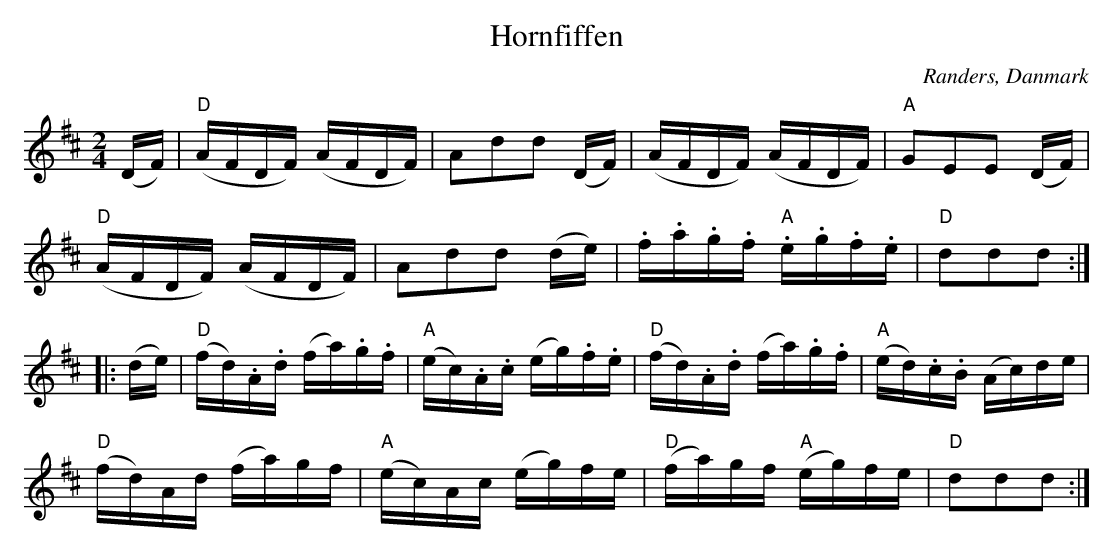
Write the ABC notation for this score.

X:1
T:Hornfiffen
O:Randers, Danmark
M:2/4
L:1/16
K:D
(DF)|"D"(AFDF) (AFDF)|A2d2d2 (DF)|(AFDF) (AFDF)|"A"G2E2E2 (DF)|
"D"(AFDF) (AFDF)|A2d2d2 (de)|.f.a.g.f "A".e.g.f.e|"D"d2d2d2:|
|:(de)|"D"(fd).A.d (fa).g.f|"A"(ec).A.c (eg).f.e|"D"(fd).A.d (fa).g.f|"A"(ed).c.B (Ac)de|
"D"(fd)Ad (fa)gf|"A"(ec)Ac (eg)fe|"D"(fa)gf "A"(eg)fe|"D"d2d2d2:|
